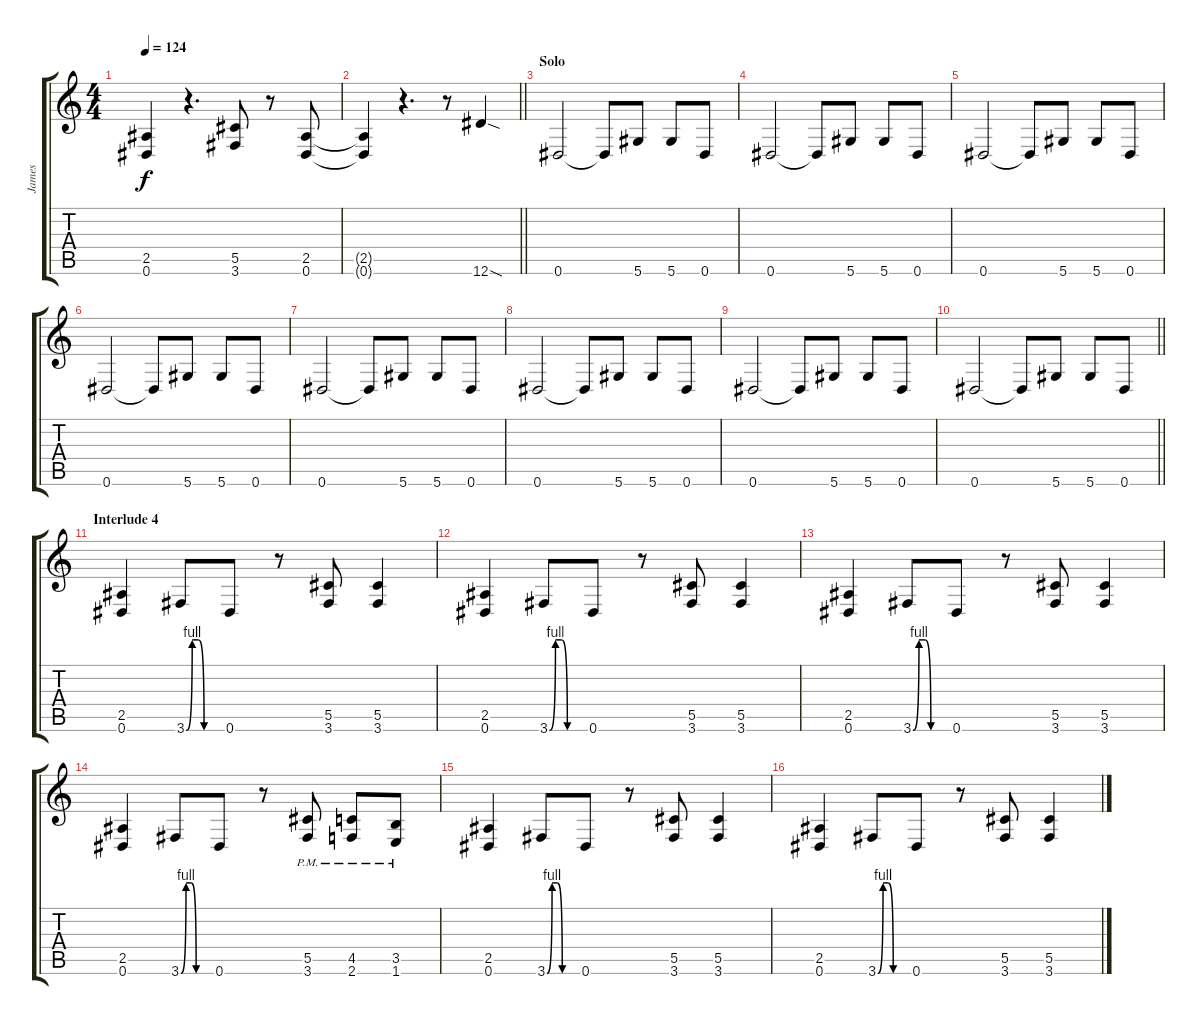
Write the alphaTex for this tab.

\track ("James" "James") {instrument distortionguitar}
\staff {score tabs}
\tuning (Eb4 Bb3 Gb3 Db3 Ab2 Eb2) {hide}
\ts (4 4)
\tempo 124
\clef g2
\ks c
(2.5{t} 0.6{t}).4{dy f} r.4{d} (5.5 3.6).8 r.8 (2.5 0.6).8 |
\barLineRight lightlight
(2.5{t} 0.6{t}).4 r.4{d} r.8 12.6{sod}.4 |
\section ("" "Solo")
0.6.2 0.6{t}.8 5.6.8 5.6.8 0.6.8 |
0.6.2 0.6{t}.8 5.6.8 5.6.8 0.6.8 |
0.6.2 0.6{t}.8 5.6.8 5.6.8 0.6.8 |
0.6.2 0.6{t}.8 5.6.8 5.6.8 0.6.8 |
0.6.2 0.6{t}.8 5.6.8 5.6.8 0.6.8 |
0.6.2 0.6{t}.8 5.6.8 5.6.8 0.6.8 |
0.6.2 0.6{t}.8 5.6.8 5.6.8 0.6.8 |
\barLineRight lightlight
0.6.2 0.6{t}.8 5.6.8 5.6.8 0.6.8 |
\section ("" "Interlude 4")
(2.5 0.6).4 3.6{be (custom 0 0 10 4 20 4 30 0 60 0)}.8 0.6.8 r.8 (5.5 3.6).8 (5.5 3.6).4 |
(2.5 0.6).4 3.6{be (custom 0 0 10 4 20 4 30 0 60 0)}.8 0.6.8 r.8 (5.5 3.6).8 (5.5 3.6).4 |
(2.5 0.6).4 3.6{be (custom 0 0 10 4 20 4 30 0 60 0)}.8 0.6.8 r.8 (5.5 3.6).8 (5.5 3.6).4 |
(2.5 0.6).4 3.6{be (custom 0 0 10 4 20 4 30 0 60 0)}.8 0.6.8 r.8 (5.5{pm} 3.6{pm}).8 (4.5{pm} 2.6{pm}).8 (3.5{pm} 1.6{pm}).8 |
(2.5 0.6).4 3.6{be (custom 0 0 10 4 20 4 30 0 60 0)}.8 0.6.8 r.8 (5.5 3.6).8 (5.5 3.6).4 |
(2.5 0.6).4 3.6{be (custom 0 0 10 4 20 4 30 0 60 0)}.8 0.6.8 r.8 (5.5 3.6).8 (5.5 3.6).4
